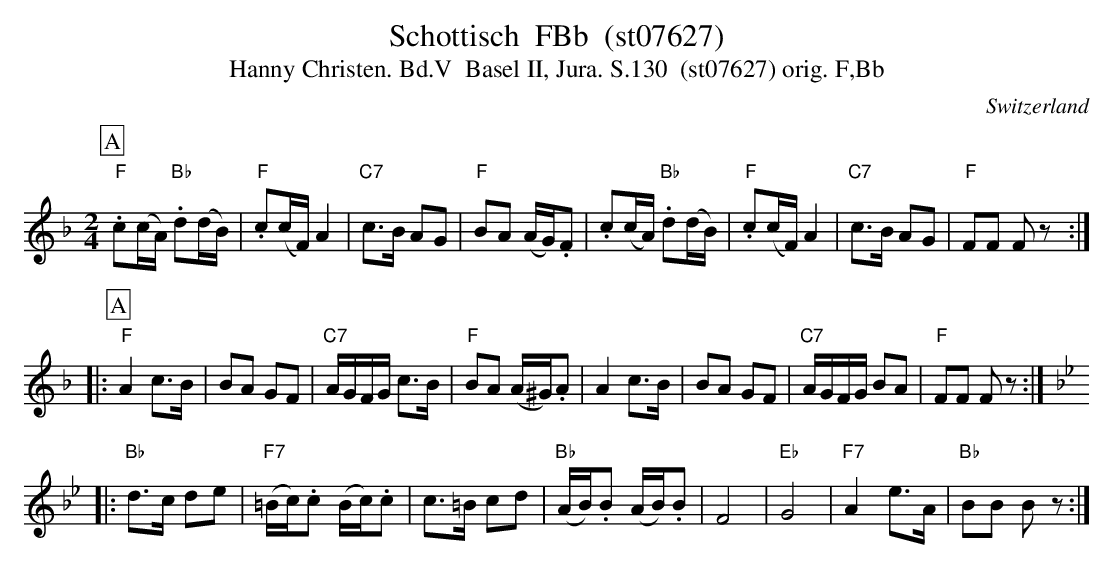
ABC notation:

X:1
T:Schottisch  FBb  (st07627)
T:Hanny Christen. Bd.V  Basel II, Jura. S.130  (st07627) orig. F,Bb
M:2/4
L:1/8
O:Switzerland
K:F major
[P:A] "F".c(c/A/) "Bb".d(d/B/) | "F".c(c/F/)A2 | "C7"c>B AG | "F"BA (A/G/).F | .c(c/A/) "Bb".d(d/B/) | "F".c(c/F/)A2 | "C7"c>B AG | "F"FF Fz :|
|: [P:A] "F"A2c>B | BA GF | "C7"A/G/F/G/ c>B | "F"BA (A/^G/).A | A2c>B | BA GF | "C7"A/G/F/G/ BA | "F"FF Fz :| [K:Bb]
|: "Bb"d>c de | ("F7"=B/c/).c (B/c/).c | c>=B cd | ("Bb"A/B/).B (A/B/).B | F4 | "Eb"G4 | "F7"A2 e>A | "Bb"BB Bz :|
